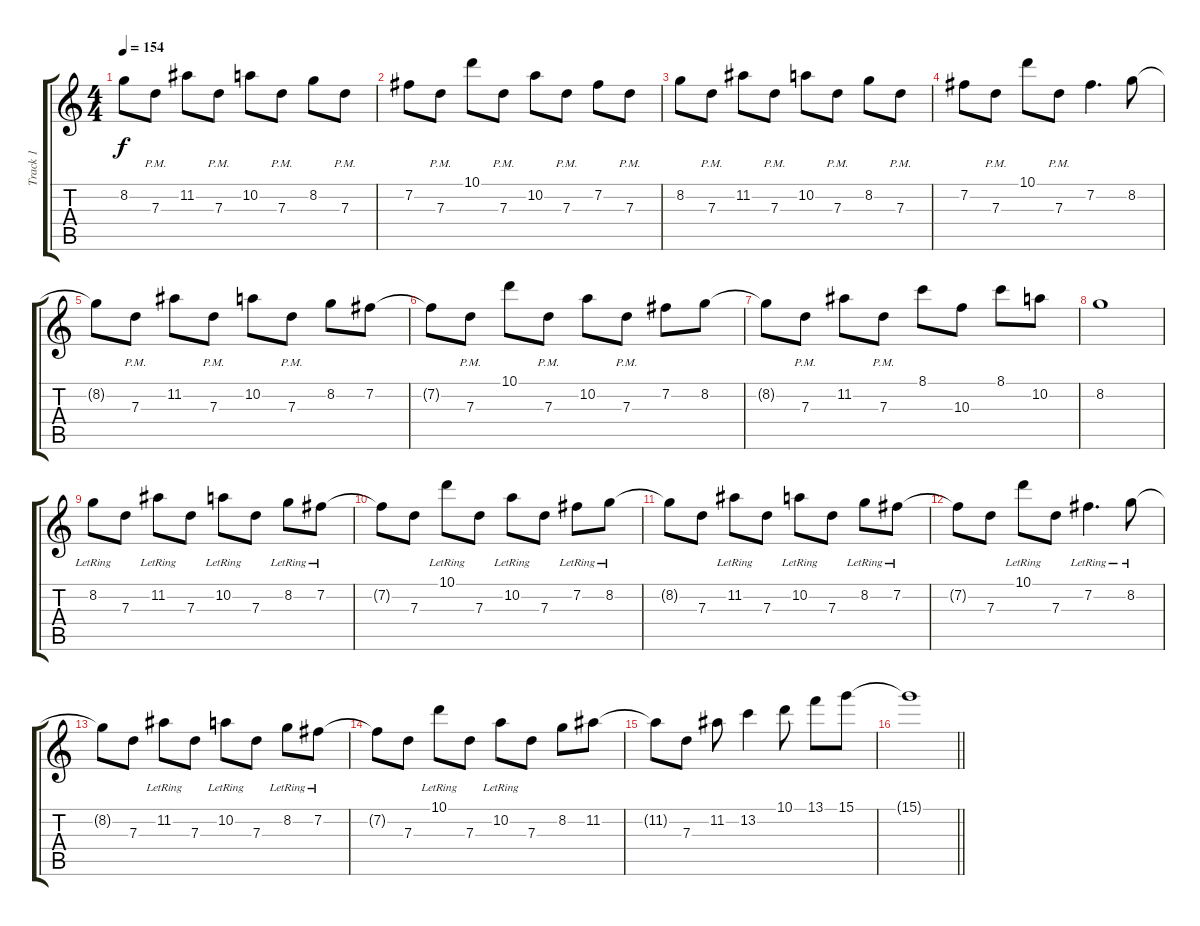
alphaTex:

\track ("Track 1" "Track 1") {instrument distortionguitar}
\staff {score tabs}
\tuning (E4 B3 G3 D3 A2 E2) {hide}
\ts (4 4)
\tempo 154
\clef g2
\ks c
8.2.8{dy f} 7.3{pm}.8 11.2.8 7.3{pm}.8 10.2.8 7.3{pm}.8 8.2.8 7.3{pm}.8 |
7.2.8 7.3{pm}.8 10.1.8 7.3{pm}.8 10.2.8 7.3{pm}.8 7.2.8 7.3{pm}.8 |
8.2.8 7.3{pm}.8 11.2.8 7.3{pm}.8 10.2.8 7.3{pm}.8 8.2.8 7.3{pm}.8 |
7.2.8 7.3{pm}.8 10.1.8 7.3{pm}.8 7.2.4{d} 8.2.8 |
8.2{t}.8 7.3{pm}.8 11.2.8 7.3{pm}.8 10.2.8 7.3{pm}.8 8.2.8 7.2.8 |
7.2{t}.8 7.3{pm}.8 10.1.8 7.3{pm}.8 10.2.8 7.3{pm}.8 7.2.8 8.2.8 |
8.2{t}.8 7.3{pm}.8 11.2.8 7.3{pm}.8 8.1.8 10.3.8 8.1.8 10.2.8 |
8.2.1 |
8.2{lr}.8 7.3.8 11.2{lr}.8 7.3.8 10.2{lr}.8 7.3.8 8.2{lr}.8 7.2{lr}.8 |
7.2{t}.8 7.3.8 10.1{lr}.8 7.3.8 10.2{lr}.8 7.3.8 7.2{lr}.8 8.2{lr}.8 |
8.2{t}.8 7.3.8 11.2{lr}.8 7.3.8 10.2{lr}.8 7.3.8 8.2{lr}.8 7.2{lr}.8 |
7.2{t}.8 7.3.8 10.1{lr}.8 7.3.8 7.2{lr}.4{d} 8.2{lr}.8 |
8.2{t}.8 7.3.8 11.2{lr}.8 7.3.8 10.2{lr}.8 7.3.8 8.2{lr}.8 7.2{lr}.8 |
7.2{t}.8 7.3.8 10.1{lr}.8 7.3.8 10.2{lr}.8 7.3.8 8.2.8 11.2.8 |
11.2{t}.8 7.3.8 11.2.8 13.2.4 10.1.8 13.1.8 15.1.8 |
\barLineRight lightlight
15.1{t}.1
